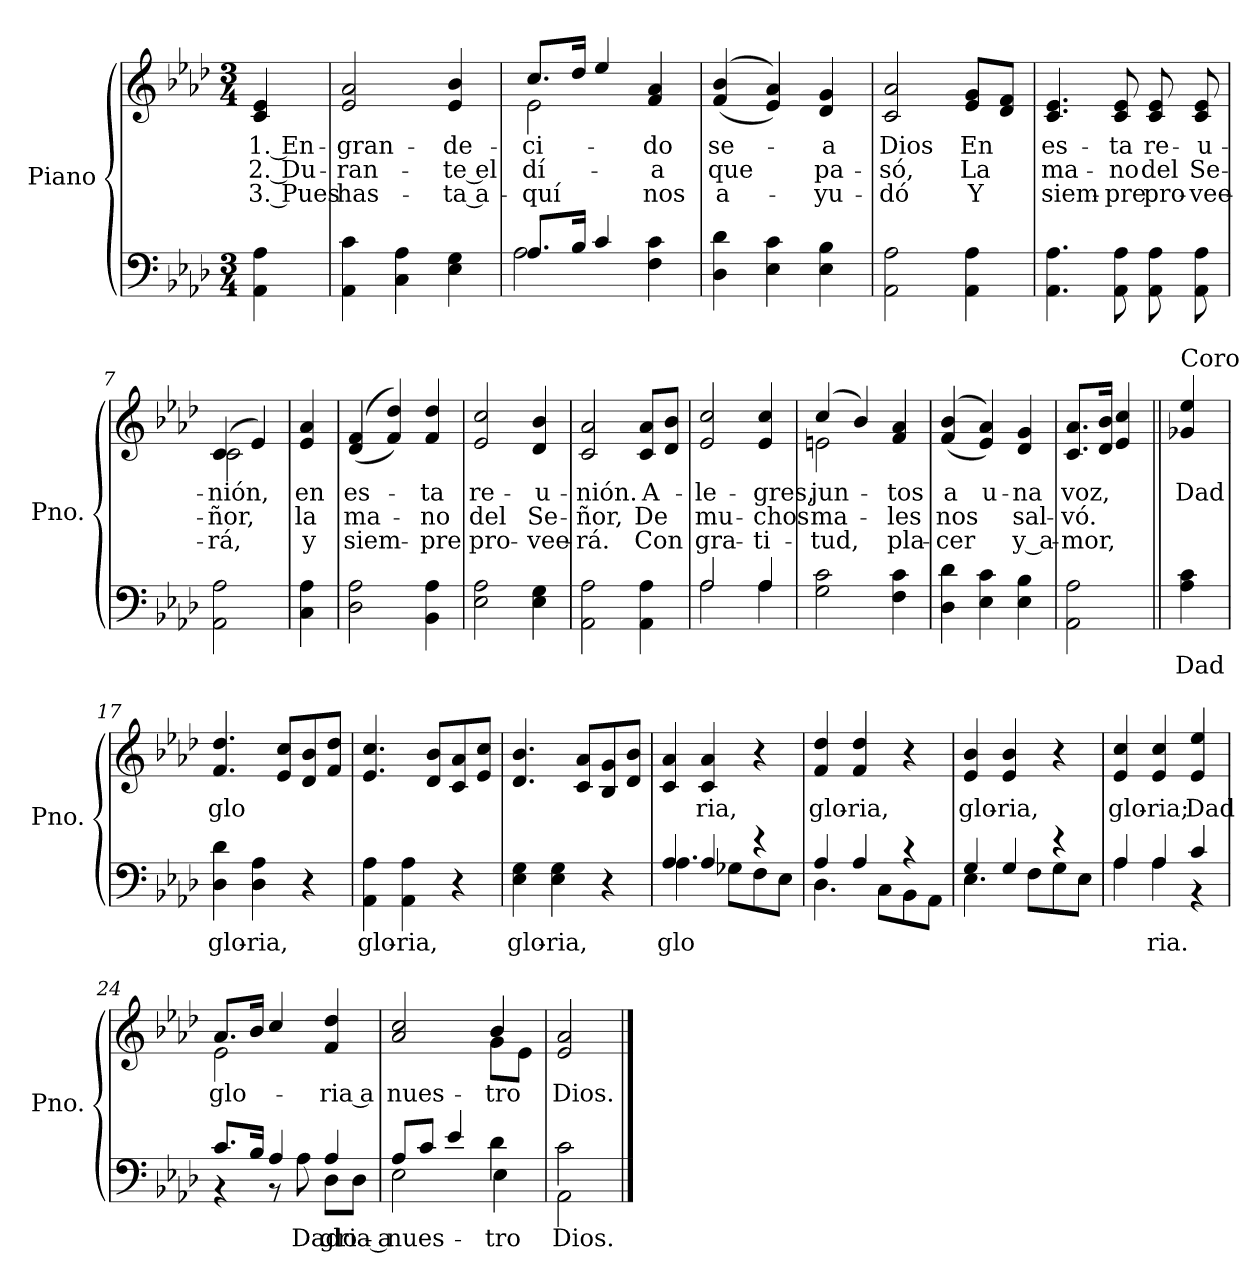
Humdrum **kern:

**kern	**text	**kern	**text	**text	**text
*part1	*part1	*part1	*part1	*part1	*part1
*staff2	*staff2	*staff1	*staff1	*staff1	*staff1
*I"Piano	*	*	*	*	*
*I'Pno.	*	*	*	*	*
*stria5	*	*stria5	*	*	*
*clefF4	*	*clefG2	*	*	*
*k[b-e-a-d-]	*	*k[b-e-a-d-]	*	*	*
*M3/4	*	*M3/4	*	*	*
=1	=1	=1	=1	=1	=1
!	!	!	!LO:LY:b	!LO:LY:b	!LO:LY:b
4AA-\ 4A-\	.	4c/ 4e-/	1. En-	2. Du-	3. Pues
=2	=2	=2	=2	=2	=2
!	!	!	!LO:LY:b	!LO:LY:b	!LO:LY:b
4AA-\ 4c\	.	2e-/ 2a-/	-gran-	-ran-	has-
4C\ 4A-\	.	.	.	.	.
!	!	!	!LO:LY:b	!LO:LY:b	!LO:LY:b
4E-\ 4G\	.	4e-/ 4b-/	-de-	-te el	-ta a-
=3	=3	=3	=3	=3	=3
*^	*	*	*	*	*
!	!	!	!	!LO:LY:b	!LO:LY:b	!LO:LY:b
*	*	*	*^	*	*	*
8.A-/L	2A-\	.	8.cc/L	2e-\	-ci-	dí-	-quí
16B-/Jk	.	.	16dd-/Jk	.	.	.	.
4c/	.	.	4ee-/	.	.	.	.
!	!	!	!	!	!LO:LY:b	!LO:LY:b	!LO:LY:b
4F\ 4c\	4ryy	.	4f/ 4a-/	4ryy	-do	-a	nos
=4	=4	=4	=4	=4	=4	=4	=4
!	!	!	!	!	!LO:LY:b	!LO:LY:b	!LO:LY:b
*v	*v	*	*	*	*	*	*
*	*	*v	*v	*	*	*
4D-\ 4d-\	.	(>(4f/ 4b-/	se-	que	a-
4E-\ 4c\	.	4e-/ 4a-/))	.	.	.
!	!	!	!LO:LY:b	!LO:LY:b	!LO:LY:b
4E-\ 4B-\	.	4d-/ 4g/	-a	pa-	-yu-
=5	=5	=5	=5	=5	=5
!	!	!	!LO:LY:b	!LO:LY:b	!LO:LY:b
2AA-\ 2A-\	.	2c/ 2a-/	Dios	-só,	-dó
!	!	!	!LO:LY:b	!LO:LY:b	!LO:LY:b
4AA-\ 4A-\	.	8e-/ 8g/L	En	La	Y
.	.	8d-/ 8f/J	.	.	.
=6	=6	=6	=6	=6	=6
!	!	!	!LO:LY:b	!LO:LY:b	!LO:LY:b
4.AA-\ 4.A-\	.	4.c/ 4.e-/	es-	ma-	siem-
!	!	!	!LO:LY:b	!LO:LY:b	!LO:LY:b
8AA-\ 8A-\	.	8c/ 8e-/	-ta	-no	-pre
!	!	!	!LO:LY:b	!LO:LY:b	!LO:LY:b
8AA-\ 8A-\	.	8c/ 8e-/	re-	del	pro-
!	!	!	!LO:LY:b	!LO:LY:b	!LO:LY:b
8AA-\ 8A-\	.	8c/ 8e-/	-u-	Se-	-vee-
=7	=7	=7	=7	=7	=7
!	!	!	!LO:LY:b	!LO:LY:b	!LO:LY:b
*	*	*^	*	*	*
2AA-\ 2A-\	.	(4c/	2c\	-nión,	-ñor,	-rá,
.	.	4e-/)	.	.	.	.
*	*	*v	*v	*	*	*
!!LO:LB:g=z
=8	=8	=8	=8	=8	=8
!	!	!	!LO:LY:b	!LO:LY:b	!LO:LY:b
4C\ 4A-\	.	4e-/ 4a-/	en	la	y
=9	=9	=9	=9	=9	=9
!	!	!	!LO:LY:b	!LO:LY:b	!LO:LY:b
2D-\ 2A-\	.	(>(4d-/ 4f/	es-	ma-	siem-
.	.	4f/ 4dd-/))	.	.	.
!	!	!	!LO:LY:b	!LO:LY:b	!LO:LY:b
4BB-\ 4A-\	.	4f/ 4dd-/	-ta	-no	-pre
=10	=10	=10	=10	=10	=10
!	!	!	!LO:LY:b	!LO:LY:b	!LO:LY:b
2E-\ 2A-\	.	2e-/ 2cc/	re-	del	pro-
!	!	!	!LO:LY:b	!LO:LY:b	!LO:LY:b
4E-\ 4G\	.	4d-/ 4b-/	-u-	Se-	-vee-
=11	=11	=11	=11	=11	=11
!	!	!	!LO:LY:b	!LO:LY:b	!LO:LY:b
2AA-\ 2A-\	.	2c/ 2a-/	-nión.	-ñor,	-rá.
!	!	!	!LO:LY:b	!LO:LY:b	!LO:LY:b
4AA-\ 4A-\	.	8c/ 8a-/L	A-	De	Con
.	.	8d-/ 8b-/J	.	.	.
=12	=12	=12	=12	=12	=12
*^	*	*	*	*	*
!	!	!	!	!LO:LY:b	!LO:LY:b	!LO:LY:b
2A-/	2A-\	.	2e-/ 2cc/	-le-	mu-	gra-
!	!	!	!	!LO:LY:b	!LO:LY:b	!LO:LY:b
4A-/	4A-\	.	4e-/ 4cc/	-gres,	-chos	-ti-
=13	=13	=13	=13	=13	=13	=13
!	!	!	!	!LO:LY:b	!LO:LY:b	!LO:LY:b
*v	*v	*	*^	*	*	*
2G\ 2c\	.	(4cc/	2en\	jun-	ma-	-tud,
.	.	4b-/)	.	.	.	.
!	!	!	!	!LO:LY:b	!LO:LY:b	!LO:LY:b
4F\ 4c\	.	4f/ 4a-/	4ryy	-tos	-les	pla-
=14	=14	=14	=14	=14	=14	=14
!	!	!	!	!LO:LY:b	!LO:LY:b	!LO:LY:b
*	*	*v	*v	*	*	*
4D-\ 4d-\	.	(>(4f/ 4b-/	a	nos	-cer
!	!	!	!LO:LY:b	!	!
4E-\ 4c\	.	4e-/ 4a-/))	u-	.	.
!	!	!	!LO:LY:b	!LO:LY:b	!LO:LY:b
4E-\ 4B-\	.	4d-/ 4g/	-na	sal-	y a-
=15	=15	=15	=15	=15	=15
!	!	!	!LO:LY:b	!LO:LY:b	!LO:LY:b
2AA-\ 2A-\	.	8.c/ 8.a-/L	voz,	-vó.	-mor,
.	.	16d-/ 16b-/Jk	.	.	.
.	.	4e-/ 4cc/	.	.	.
!!LO:LB:g=z
=16||	=16||	=16||	=16||	=16||	=16||
!	!	!LO:TX:a:t=Coro	!	!	!
!	!LO:LY:b	!	!LO:LY:b	!	!
4A-\ 4c\	Dad	4g-X/ 4ee-/	Dad	.	.
=17	=17	=17	=17	=17	=17
!	!LO:LY:b	!	!LO:LY:b	!	!
4D-\ 4d-\	glo-	4.f/ 4.dd-/	-glo	.	.
!	!LO:LY:b	!	!	!	!
4D-\ 4A-\	-ria,	.	.	.	.
.	.	8e-/ 8cc/L	.	.	.
4r	.	8d-/ 8b-/	.	.	.
.	.	8f/ 8dd-/J	.	.	.
=18	=18	=18	=18	=18	=18
!	!LO:LY:b	!	!	!	!
4AA-\ 4A-\	glo-	4.e-/ 4.cc/	.	.	.
!	!LO:LY:b	!	!	!	!
4AA-\ 4A-\	-ria,	.	.	.	.
.	.	8d-/ 8b-/L	.	.	.
4r	.	8c/ 8a-/	.	.	.
.	.	8e-/ 8cc/J	.	.	.
=19	=19	=19	=19	=19	=19
!	!LO:LY:b	!	!	!	!
4E-\ 4G\	glo-	4.d-/ 4.b-/	.	.	.
!	!LO:LY:b	!	!	!	!
4E-\ 4G\	-ria,	.	.	.	.
.	.	8c/ 8a-/L	.	.	.
4r	.	8B-/ 8g/	.	.	.
.	.	8d-/ 8b-/J	.	.	.
=20	=20	=20	=20	=20	=20
*^	*	*	*	*	*
!	!	!LO:LY:b	!	!	!	!
4A-/	4.A-\	glo	4c/ 4a-/	.	.	.
!	!	!	!	!LO:LY:b	!	!
4A-/	.	.	4c/ 4a-/	ria,	.	.
.	8G-X\L	.	.	.	.	.
4r	8F\	.	4r	.	.	.
.	8E-\J	.	.	.	.	.
=21	=21	=21	=21	=21	=21	=21
!	!	!	!	!LO:LY:b	!	!
4A-/	4.D-\	.	4f/ 4dd-/	glo-	.	.
!	!	!	!	!LO:LY:b	!	!
4A-/	.	.	4f/ 4dd-/	-ria,	.	.
.	8C\L	.	.	.	.	.
4r	8BB-\	.	4r	.	.	.
.	8AA-\J	.	.	.	.	.
!!LO:LB:g=z
=22	=22	=22	=22	=22	=22	=22
!	!	!	!	!LO:LY:b	!	!
4G/	4.E-\	.	4e-/ 4b-/	glo-	.	.
!	!	!	!	!LO:LY:b	!	!
4G/	.	.	4e-/ 4b-/	-ria,	.	.
.	8F\L	.	.	.	.	.
4r	8G\	.	4r	.	.	.
.	8E-\J	.	.	.	.	.
=23	=23	=23	=23	=23	=23	=23
!	!	!	!	!LO:LY:b	!	!
4A-/	4A-\	.	4e-/ 4cc/	glo-	.	.
!	!	!LO:LY:b	!	!LO:LY:b	!	!
4A-/	4A-\	ria.	4e-/ 4cc/	-ria;	.	.
!	!	!	!	!LO:LY:b	!	!
4c/	4r	.	4e-/ 4ee-/	Dad	.	.
=24	=24	=24	=24	=24	=24	=24
!	!	!	!	!LO:LY:b	!	!
*	*	*	*^	*	*	*
8.c/L	4r	.	8.a-/L	2e-\	glo-	.	.
16B-/Jk	.	.	16b-/Jk	.	.	.	.
4A-/	8r	.	4cc/	.	.	.	.
!	!	!LO:LY:b	!	!	!	!	!
.	8A-\	Dad	.	.	.	.	.
!	!	!LO:LY:b	!	!	!LO:LY:b	!	!
4A-/	8D-\L	glo-	4f/ 4dd-/	4ryy	-ria a	.	.
!	!	!LO:LY:b	!	!	!	!	!
.	8D-\J	-ria a	.	.	.	.	.
=25	=25	=25	=25	=25	=25	=25	=25
!	!	!LO:LY:b	!	!	!LO:LY:b	!	!
8A-/L	2E-\	nues-	2a-/ 2cc/	2ryy	nues-	.	.
8c/J	.	.	.	.	.	.	.
4e-/	.	.	.	.	.	.	.
!	!	!LO:LY:b	!	!	!LO:LY:b	!	!
4d-\	4E-\	-tro	4b-/	8g\L	-tro	.	.
.	.	.	.	8e-\J	.	.	.
=26	=26	=26	=26	=26	=26	=26	=26
!	!	!LO:LY:b	!	!	!LO:LY:b	!	!
*	*	*	*v	*v	*	*	*
2c\	2AA-\	Dios.	2e-/ 2a-/	Dios.	.	.
*v	*v	*	*	*	*	*
==	==	==	==	==	==
*-	*-	*-	*-	*-	*-
